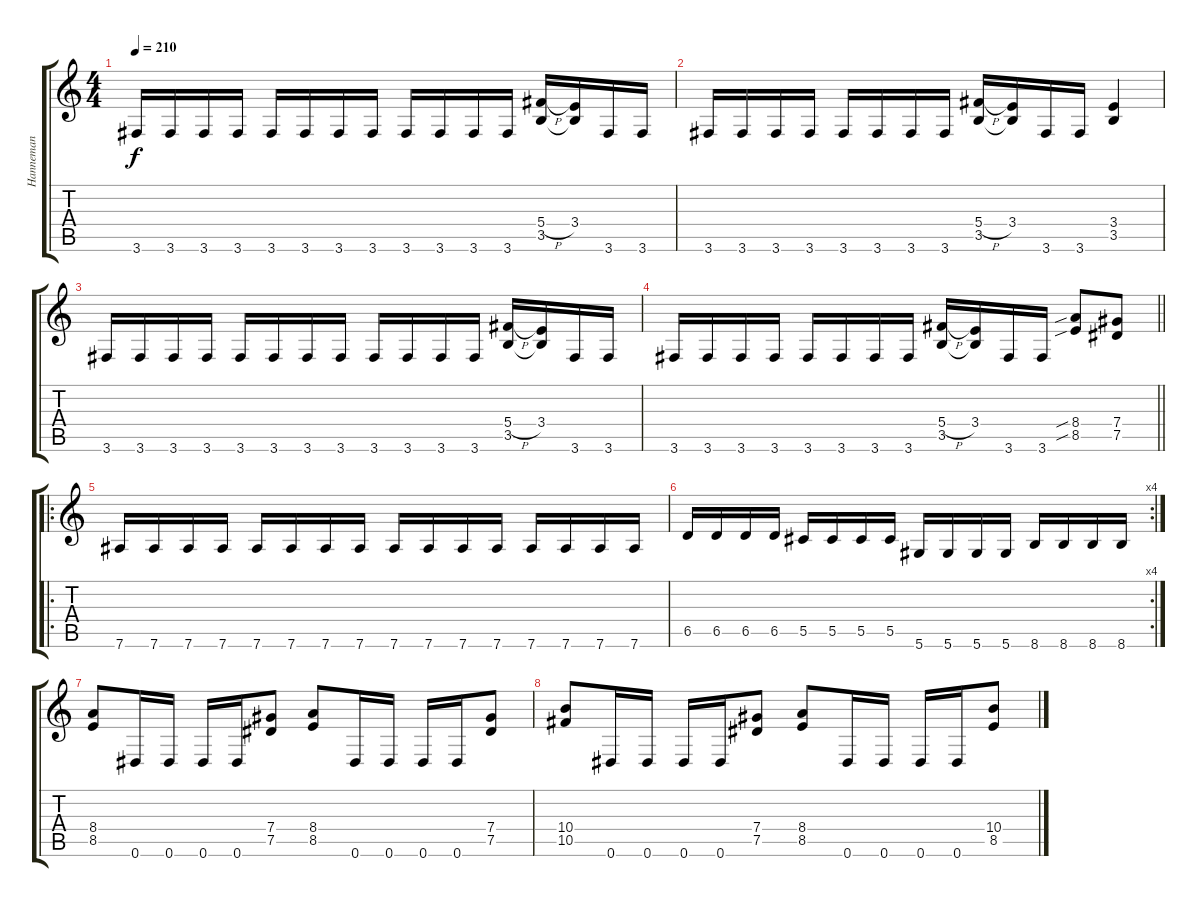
\track ("Hanneman" "Hanneman") {instrument distortionguitar}
\staff {score tabs}
\tuning (Eb4 Bb3 Gb3 Db3 Ab2 Eb2) {hide}
\ts (4 4)
\tempo 210
\clef g2
\ks c
3.6.16{dy f} 3.6.16 3.6.16 3.6.16 3.6.16 3.6.16 3.6.16 3.6.16 3.6.16 3.6.16 3.6.16 3.6.16 (5.4{h} 3.5).16 (3.4 3.5{t}).16 3.6.16 3.6.16 |
3.6.16 3.6.16 3.6.16 3.6.16 3.6.16 3.6.16 3.6.16 3.6.16 (5.4{h} 3.5).16 (3.4 3.5{t}).16 3.6.16 3.6.16 (3.4 3.5).4 |
3.6.16 3.6.16 3.6.16 3.6.16 3.6.16 3.6.16 3.6.16 3.6.16 3.6.16 3.6.16 3.6.16 3.6.16 (5.4{h} 3.5).16 (3.4 3.5{t}).16 3.6.16 3.6.16 |
\barLineRight lightlight
3.6.16 3.6.16 3.6.16 3.6.16 3.6.16 3.6.16 3.6.16 3.6.16 (5.4{h} 3.5).16 (3.4 3.5{t}).16 3.6.16 3.6.16 (8.4{sib} 8.5{sib}).8 (7.4 7.5).8 |
\ro
7.6.16 7.6.16 7.6.16 7.6.16 7.6.16 7.6.16 7.6.16 7.6.16 7.6.16 7.6.16 7.6.16 7.6.16 7.6.16 7.6.16 7.6.16 7.6.16 |
\rc 4
6.5.16 6.5.16 6.5.16 6.5.16 5.5.16 5.5.16 5.5.16 5.5.16 5.6.16 5.6.16 5.6.16 5.6.16 8.6.16 8.6.16 8.6.16 8.6.16 |
(8.4 8.5).8 0.6.16 0.6.16 0.6.16 0.6.16 (7.4 7.5).8 (8.4 8.5).8 0.6.16 0.6.16 0.6.16 0.6.16 (7.4 7.5).8 |
(10.4 10.5).8 0.6.16 0.6.16 0.6.16 0.6.16 (7.4 7.5).8 (8.4 8.5).8 0.6.16 0.6.16 0.6.16 0.6.16 (10.4 8.5).8
